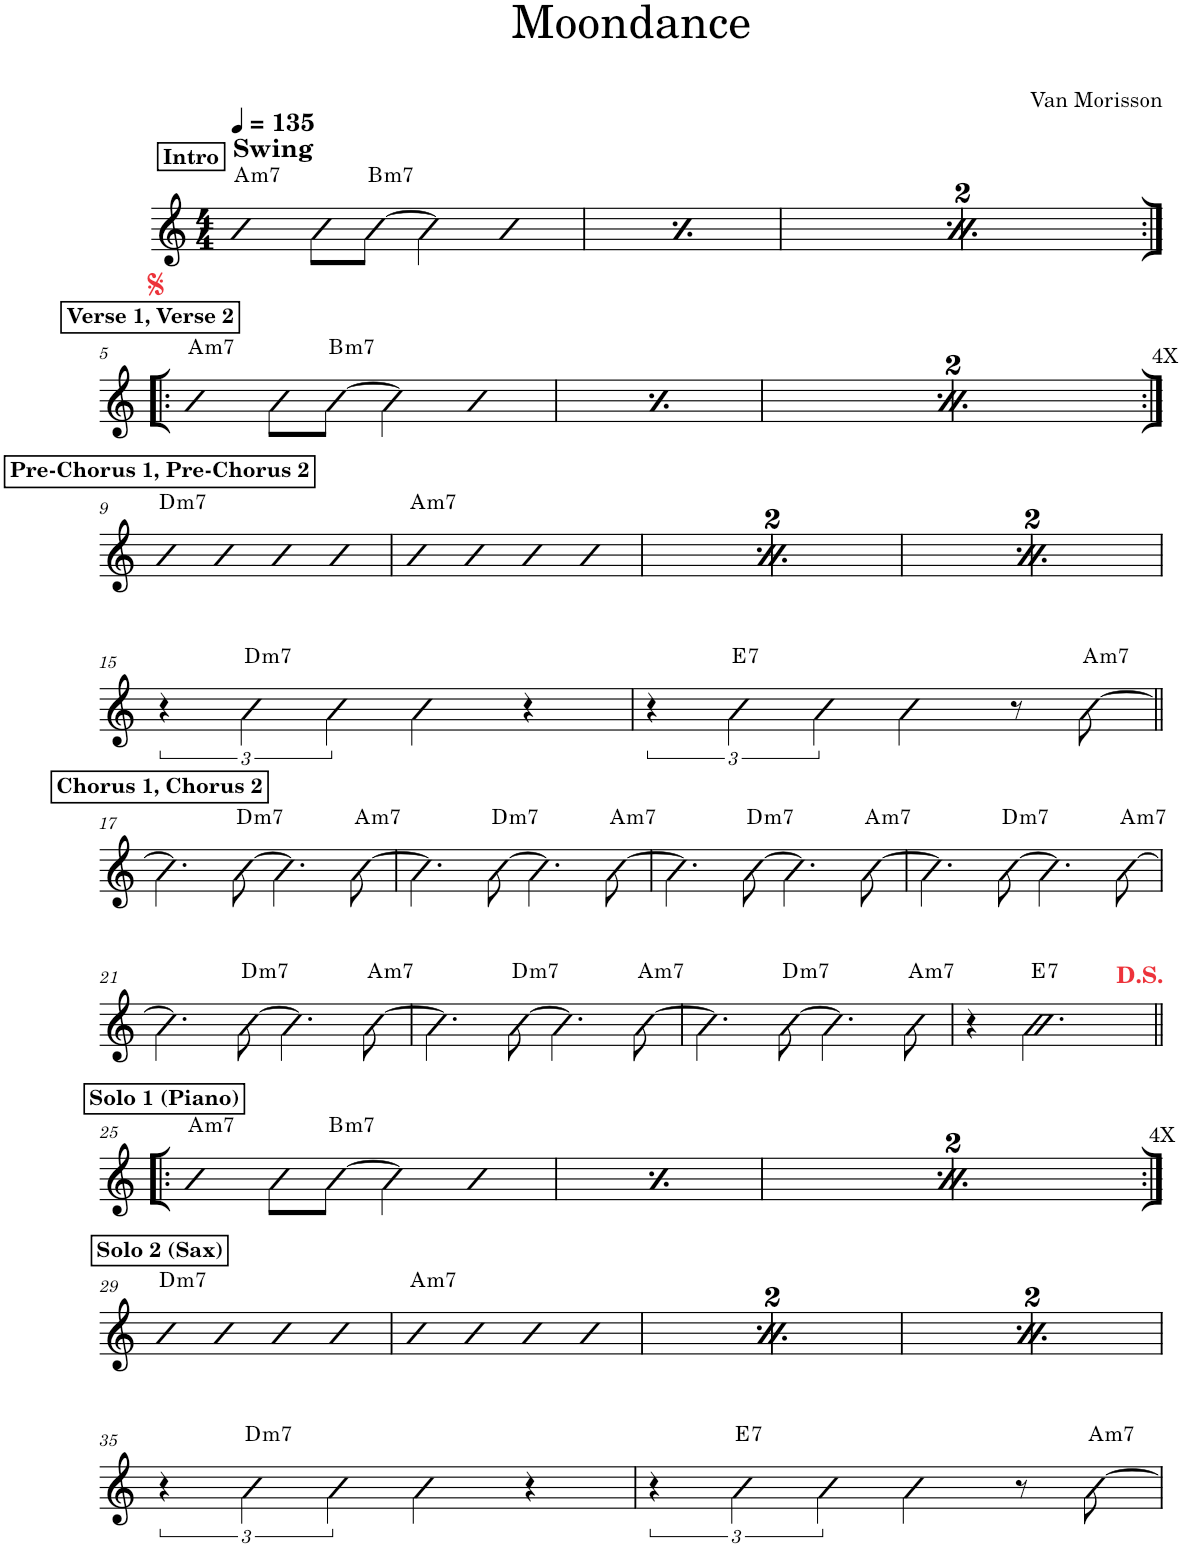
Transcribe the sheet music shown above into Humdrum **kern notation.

**kern	**harte
*part1	*part1
*staff1	*
*I"Piano	*
*I'Pno.	*
*clefG2	*
*k[]	*
*M4/4	*
*MM135	*
!!LO:REH:place=s1:a:B:cj:t=Intro
=1	=1
!LO:TX:a:B:t=Swing	!LO:H:kt=m7
4b	A:min7
8b\L	.
!	!LO:H:kt=m7
[8b\J	B:min7
4b\]	.
4b	.
=2	=2
!!LO:REH:place=s1:a:B:cj:t=Intro
*MM135	*
!LO:TX:a:B:t=Swing	!LO:H:kt=m7
4b	A:min7
8b\L	.
!	!LO:H:kt=m7
[8b\J	B:min7
4b\]	.
4b	.
=3	=3
!!LO:REH:place=s1:a:B:cj:t=Intro
*MM135	*
!LO:TX:a:B:t=Swing	!LO:H:kt=m7
4b	A:min7
8b\L	.
!	!LO:H:kt=m7
[8b\J	B:min7
4b\]	.
4b	.
=4	=4
!!LO:REH:place=s1:a:B:cj:t=Intro
*MM135	*
!LO:TX:a:B:t=Swing	!LO:H:kt=m7
4b	A:min7
8b\L	.
!	!LO:H:kt=m7
[8b\J	B:min7
4b\]	.
4b	.
!!LO:LB:g=z
!!LO:REH:place=s1:a:B:cj:t=Verse 1, Verse 2
=5:|!|:	=5:|!|:
!	!LO:H:kt=m7
4b	A:min7
8b\L	.
!	!LO:H:kt=m7
[8b\J	B:min7
4b\]	.
4b	.
!!LO:REH:place=s1:a:B:cj:t=Verse 1, Verse 2
=6	=6
!	!LO:H:kt=m7
4b	A:min7
8b\L	.
!	!LO:H:kt=m7
[8b\J	B:min7
4b\]	.
4b	.
!!LO:REH:place=s1:a:B:cj:t=Verse 1, Verse 2
=7	=7
!	!LO:H:kt=m7
4b	A:min7
8b\L	.
!	!LO:H:kt=m7
[8b\J	B:min7
4b\]	.
4b	.
!!LO:REH:place=s1:a:B:cj:t=Verse 1, Verse 2
=8	=8
!	!LO:H:kt=m7
4b	A:min7
8b\L	.
!	!LO:H:kt=m7
[8b\J	B:min7
4b\]	.
4b	.
!!LO:LB:g=z
!!LO:REH:place=s1:a:B:cj:t=Pre-Chorus 1, Pre-Chorus 2
=9:|!	=9:|!
!	!LO:H:kt=m7
4b	D:min7
4b	.
4b	.
4b	.
=10	=10
!	!LO:H:kt=m7
4b	A:min7
4b	.
4b	.
4b	.
!!LO:REH:place=s1:a:B:cj:t=Pre-Chorus 1, Pre-Chorus 2
=11	=11
!	!LO:H:kt=m7
4b	D:min7
4b	.
4b	.
4b	.
=12	=12
!	!LO:H:kt=m7
4b	A:min7
4b	.
4b	.
4b	.
!!LO:REH:place=s1:a:B:cj:t=Pre-Chorus 1, Pre-Chorus 2
=13	=13
!	!LO:H:kt=m7
4b	D:min7
4b	.
4b	.
4b	.
=14	=14
!	!LO:H:kt=m7
4b	A:min7
4b	.
4b	.
4b	.
!!LO:LB:g=z
=15	=15
6r	.
!	!LO:H:kt=m7
6b\	D:min7
6b\	.
4b\	.
4r	.
=16	=16
6r	.
!	!LO:H:kt=7
6b\	E:7
6b\	.
4b\	.
8r	.
!	!LO:H:kt=m7
[8b\	A:min7
!!LO:LB:g=z
!!LO:REH:place=s1:a:B:cj:t=Chorus 1, Chorus 2
=17||	=17||
4.b\]	.
!	!LO:H:kt=m7
[8b\	D:min7
4.b\]	.
!	!LO:H:kt=m7
[8b\	A:min7
=18	=18
4.b\]	.
!	!LO:H:kt=m7
[8b\	D:min7
4.b\]	.
!	!LO:H:kt=m7
[8b\	A:min7
=19	=19
4.b\]	.
!	!LO:H:kt=m7
[8b\	D:min7
4.b\]	.
!	!LO:H:kt=m7
[8b\	A:min7
=20	=20
4.b\]	.
!	!LO:H:kt=m7
[8b\	D:min7
4.b\]	.
!	!LO:H:kt=m7
[8b\	A:min7
!!LO:LB:g=z
=21	=21
4.b\]	.
!	!LO:H:kt=m7
[8b\	D:min7
4.b\]	.
!	!LO:H:kt=m7
[8b\	A:min7
=22	=22
4.b\]	.
!	!LO:H:kt=m7
[8b\	D:min7
4.b\]	.
!	!LO:H:kt=m7
[8b\	A:min7
=23	=23
4.b\]	.
!	!LO:H:kt=m7
[8b\	D:min7
4.b\]	.
!	!LO:H:kt=m7
8b\	A:min7
=24	=24
4r	.
!	!LO:H:kt=7
2.b\	E:7
!!LO:LB:g=z
!!LO:REH:place=s1:a:B:cj:t=Solo 1 (Piano)
=25!|:	=25!|:
!	!LO:H:kt=m7
4b	A:min7
8b\L	.
!	!LO:H:kt=m7
[8b\J	B:min7
4b\]	.
4b	.
!!LO:REH:place=s1:a:B:cj:t=Solo 1 (Piano)
=26	=26
!	!LO:H:kt=m7
4b	A:min7
8b\L	.
!	!LO:H:kt=m7
[8b\J	B:min7
4b\]	.
4b	.
!!LO:REH:place=s1:a:B:cj:t=Solo 1 (Piano)
=27	=27
!	!LO:H:kt=m7
4b	A:min7
8b\L	.
!	!LO:H:kt=m7
[8b\J	B:min7
4b\]	.
4b	.
!!LO:REH:place=s1:a:B:cj:t=Solo 1 (Piano)
=28	=28
!	!LO:H:kt=m7
4b	A:min7
8b\L	.
!	!LO:H:kt=m7
[8b\J	B:min7
4b\]	.
4b	.
!!LO:LB:g=z
!!LO:REH:place=s1:a:B:cj:t=Solo 2 (Sax)
=29:|!	=29:|!
!	!LO:H:kt=m7
4b	D:min7
4b	.
4b	.
4b	.
=30	=30
!	!LO:H:kt=m7
4b	A:min7
4b	.
4b	.
4b	.
!!LO:REH:place=s1:a:B:cj:t=Solo 2 (Sax)
=31	=31
!	!LO:H:kt=m7
4b	D:min7
4b	.
4b	.
4b	.
=32	=32
!	!LO:H:kt=m7
4b	A:min7
4b	.
4b	.
4b	.
!!LO:REH:place=s1:a:B:cj:t=Solo 2 (Sax)
=33	=33
!	!LO:H:kt=m7
4b	D:min7
4b	.
4b	.
4b	.
=34	=34
!	!LO:H:kt=m7
4b	A:min7
4b	.
4b	.
4b	.
!!LO:LB:g=z
=35	=35
6r	.
!	!LO:H:kt=m7
6b\	D:min7
6b\	.
4b\	.
4r	.
=36	=36
6r	.
!	!LO:H:kt=7
6b\	E:7
6b\	.
4b\	.
8r	.
!	!LO:H:kt=m7
[8b\	A:min7
=	=
*-	*-
